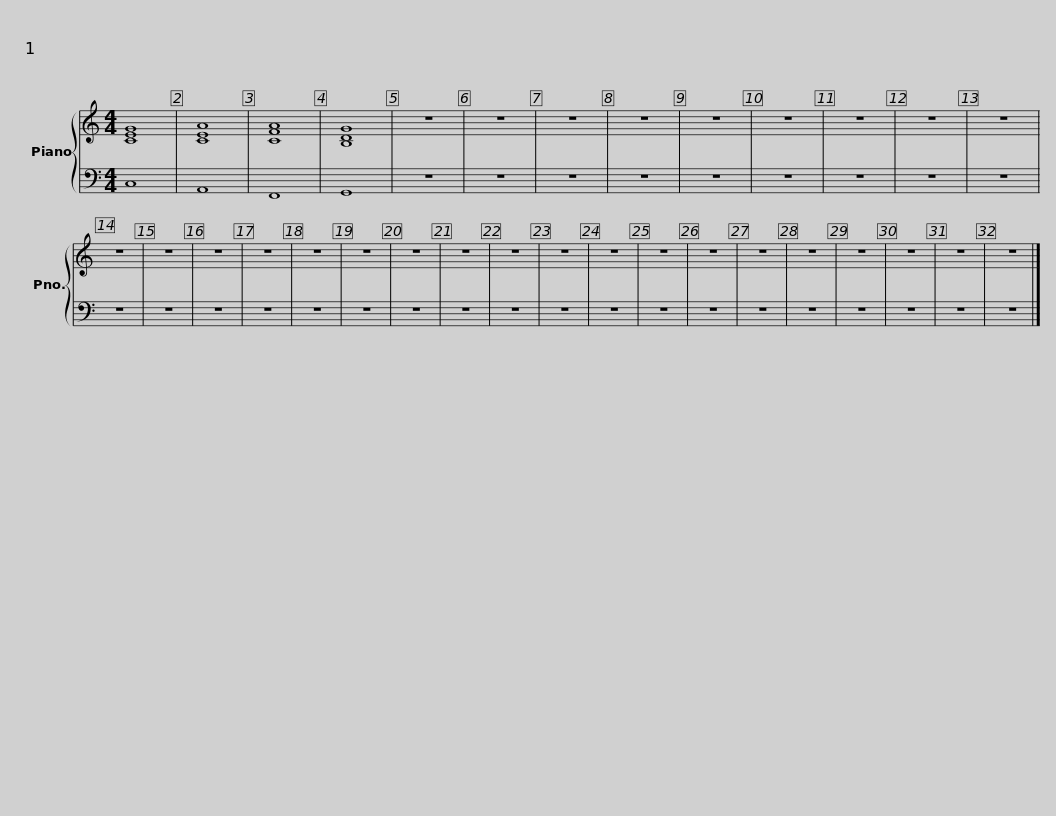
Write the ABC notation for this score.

X:1
%%score { 1 | 2 }
L:1/8
M:4/4
I:linebreak $
K:C
V:1 treble
V:2 bass
V:1
 [CEG]8 | [CEA]8 | [CFA]8 | [B,DG]8 | z8 | %5
 z8 | z8 | z8 | z8 | z8 | %10
 z8 | z8 | z8 | z8 | z8 | %15
 z8 | z8 |$ z8 | z8 | z8 | %20
 z8 | z8 | z8 | z8 | z8 | %25
 z8 | z8 | z8 | z8 | z8 | %30
 z8 | z8 |] %32
V:2
 C,8 | A,,8 | F,,8 | G,,8 | z8 | %5
 z8 | z8 | z8 | z8 | z8 | %10
 z8 | z8 | z8 | z8 | z8 | %15
 z8 | z8 |$ z8 | z8 | z8 | %20
 z8 | z8 | z8 | z8 | z8 | %25
 z8 | z8 | z8 | z8 | z8 | %30
 z8 | z8 |] %32
